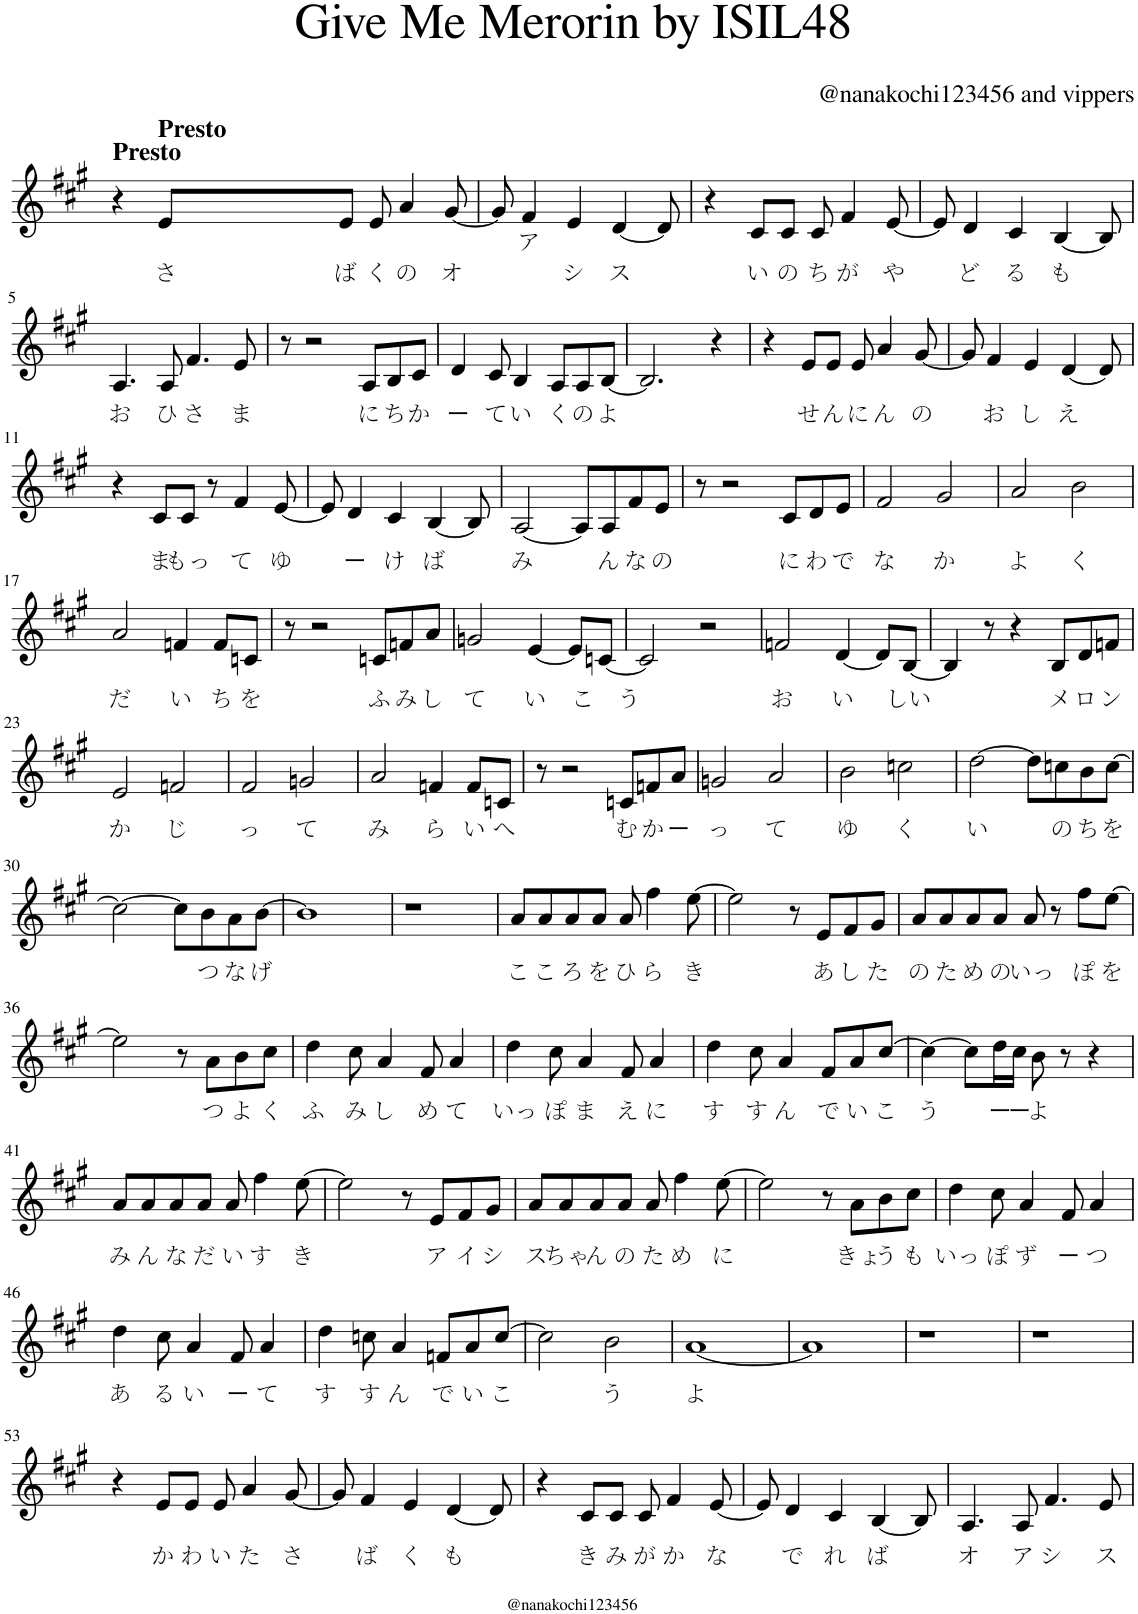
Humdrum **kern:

**kern	**text
*part1	*part1
*staff1	*staff1
*I"Alto Saxophone	*
*I'A Sax	*
*clefG2	*
*Trd5c9	*
*k[f#c#g#]	*
=1	=1
!LO:TX:a:B:t=Presto	!
4r	.
!LO:TX:a:B:t=Presto	!
!	!LO:LY:b
8e/L	さ
!	!LO:LY:b
8e/J	ば
!	!LO:LY:b
8e/	く
!	!LO:LY:b
4a/	の
!	!LO:LY:b
[8g#/	オ
=2	=2
8g#/]	.
!	!LO:LY:b
4f#/	ア
!	!LO:LY:b
4e/	シ
!	!LO:LY:b
[4d/	ス
8d/]	.
=3	=3
4r	.
!	!LO:LY:b
8c#/L	い
!	!LO:LY:b
8c#/J	の
!	!LO:LY:b
8c#/	ち
!	!LO:LY:b
4f#/	が
!	!LO:LY:b
[8e/	や
=4	=4
8e/]	.
!	!LO:LY:b
4d/	ど
!	!LO:LY:b
4c#/	る
!	!LO:LY:b
[4B/	も
8B/]	.
!!LO:LB:g=z
=5	=5
!	!LO:LY:b
4.A/	お
!	!LO:LY:b
8A/	ひ
!	!LO:LY:b
4.f#/	さ
!	!LO:LY:b
8e/	ま
=6	=6
8r	.
2r	.
!	!LO:LY:b
8A/L	に
!	!LO:LY:b
8B/	ち
!	!LO:LY:b
8c#/J	か
=7	=7
!	!LO:LY:b
4d/	ー
!	!LO:LY:b
8c#/	て
!	!LO:LY:b
4B/	い
!	!LO:LY:b
8A/L	く
!	!LO:LY:b
8A/	の
!	!LO:LY:b
[8B/J	よ
=8	=8
2.B/]	.
4r	.
=9	=9
4r	.
!	!LO:LY:b
8e/L	せ
!	!LO:LY:b
8e/J	ん
!	!LO:LY:b
8e/	に
!	!LO:LY:b
4a/	ん
!	!LO:LY:b
[8g#/	の
=10	=10
8g#/]	.
!	!LO:LY:b
4f#/	お
!	!LO:LY:b
4e/	し
!	!LO:LY:b
[4d/	え
8d/]	.
!!LO:LB:g=z
=11	=11
4r	.
!	!LO:LY:b
8c#/L	ま
!	!LO:LY:b
8c#/J	もっ
8r	.
!	!LO:LY:b
4f#/	て
!	!LO:LY:b
[8e/	ゆ
=12	=12
8e/]	.
!	!LO:LY:b
4d/	ー
!	!LO:LY:b
4c#/	け
!	!LO:LY:b
[4B/	ば
8B/]	.
=13	=13
!	!LO:LY:b
[2A/	み
8A/L]	.
!	!LO:LY:b
8A/	ん
!	!LO:LY:b
8f#/	な
!	!LO:LY:b
8e/J	の
=14	=14
8r	.
2r	.
!	!LO:LY:b
8c#/L	に
!	!LO:LY:b
8d/	わ
!	!LO:LY:b
8e/J	で
=15	=15
!	!LO:LY:b
2f#/	な
!	!LO:LY:b
2g#/	か
=16	=16
!	!LO:LY:b
2a/	よ
!	!LO:LY:b
2b\	く
!!LO:LB:g=z
=17	=17
!	!LO:LY:b
2a/	だ
!	!LO:LY:b
4fn/	い
!	!LO:LY:b
8f/L	ち
!	!LO:LY:b
8cn/J	を
=18	=18
8r	.
2r	.
!	!LO:LY:b
8cn/L	ふ
!	!LO:LY:b
8fn/	み
!	!LO:LY:b
8a/J	し
=19	=19
!	!LO:LY:b
2gn/	て
!	!LO:LY:b
[4e/	い
8e/L]	.
!	!LO:LY:b
[8cn/J	こ う
=20	=20
2c/]	.
2r	.
=21	=21
!	!LO:LY:b
2fn/	お
!	!LO:LY:b
[4d/	い
8d/L]	.
!	!LO:LY:b
[8B/J	しい
=22	=22
4B/]	.
8r	.
4r	.
!	!LO:LY:b
8B/L	メ
!	!LO:LY:b
8d/	ロ
!	!LO:LY:b
8fn/J	ン
!!LO:LB:g=z
=23	=23
!	!LO:LY:b
2e/	か
!	!LO:LY:b
2fn/	じ
=24	=24
!	!LO:LY:b
2f#/	っ
!	!LO:LY:b
2gn/	て
=25	=25
!	!LO:LY:b
2a/	み
!	!LO:LY:b
4fn/	ら
!	!LO:LY:b
8f/L	い
!	!LO:LY:b
8cn/J	へ
=26	=26
8r	.
2r	.
!	!LO:LY:b
8cn/L	む
!	!LO:LY:b
8fn/	か
!	!LO:LY:b
8a/J	ー
=27	=27
!	!LO:LY:b
2gn/	っ
!	!LO:LY:b
2a/	て
=28	=28
!	!LO:LY:b
2b\	ゆ
!	!LO:LY:b
2ccn\	く
=29	=29
!	!LO:LY:b
[2dd\	い
8dd\L]	.
!	!LO:LY:b
8ccn\	の
!	!LO:LY:b
8b\	ち
!	!LO:LY:b
[8cc\J	を
!!LO:LB:g=z
=30	=30
2cc\_	.
8cc\L]	.
!	!LO:LY:b
8b\	つ
!	!LO:LY:b
8a\	な
!	!LO:LY:b
[8b\J	げ
=31	=31
1b]	.
=32	=32
1r	.
=33	=33
!	!LO:LY:b
8a/L	こ
!	!LO:LY:b
8a/	こ
!	!LO:LY:b
8a/	ろ
!	!LO:LY:b
8a/J	を
!	!LO:LY:b
8a/	ひ
!	!LO:LY:b
4ff#\	ら
!	!LO:LY:b
[8ee\	き
=34	=34
2ee\]	.
8r	.
!	!LO:LY:b
8e/L	あ
!	!LO:LY:b
8f#/	し
!	!LO:LY:b
8g#/J	た
=35	=35
!	!LO:LY:b
8a/L	の
!	!LO:LY:b
8a/	た
!	!LO:LY:b
8a/	め
!	!LO:LY:b
8a/J	の
!	!LO:LY:b
8a/	いっ
8r	.
!	!LO:LY:b
8ff#\L	ぽ
!	!LO:LY:b
[8ee\J	を
!!LO:LB:g=z
=36	=36
2ee\]	.
8r	.
!	!LO:LY:b
8a\L	つ
!	!LO:LY:b
8b\	よ
!	!LO:LY:b
8cc#\J	く
=37	=37
!	!LO:LY:b
4dd\	ふ
!	!LO:LY:b
8cc#\	み
!	!LO:LY:b
4a/	し
!	!LO:LY:b
8f#/	め
!	!LO:LY:b
4a/	て
=38	=38
!	!LO:LY:b
4dd\	いっ
!	!LO:LY:b
8cc#\	ぽ
!	!LO:LY:b
4a/	ま
!	!LO:LY:b
8f#/	え
!	!LO:LY:b
4a/	に
=39	=39
!	!LO:LY:b
4dd\	す
!	!LO:LY:b
8cc#\	す
!	!LO:LY:b
4a/	ん
!	!LO:LY:b
8f#/L	で
!	!LO:LY:b
8a/	い
!	!LO:LY:b
[8cc#/J	こ
=40	=40
!	!LO:LY:b
4cc#\_	う
8cc#\L]	.
!	!LO:LY:b
16dd\L	ー
!	!LO:LY:b
16cc#\JJ	ー
!	!LO:LY:b
8b\	よ
8r	.
4r	.
!!LO:LB:g=z
=41	=41
!	!LO:LY:b
8a/L	み
!	!LO:LY:b
8a/	ん
!	!LO:LY:b
8a/	な
!	!LO:LY:b
8a/J	だ
!	!LO:LY:b
8a/	い
!	!LO:LY:b
4ff#\	す
!	!LO:LY:b
[8ee\	き
=42	=42
2ee\]	.
8r	.
!	!LO:LY:b
8e/L	ア
!	!LO:LY:b
8f#/	イ
!	!LO:LY:b
8g#/J	シ
=43	=43
!	!LO:LY:b
8a/L	ス
!	!LO:LY:b
8a/	ちゃ
!	!LO:LY:b
8a/	ん
!	!LO:LY:b
8a/J	の
!	!LO:LY:b
8a/	た
!	!LO:LY:b
4ff#\	め
!	!LO:LY:b
[8ee\	に
=44	=44
2ee\]	.
8r	.
!	!LO:LY:b
8a\L	きょ
!	!LO:LY:b
8b\	う
!	!LO:LY:b
8cc#\J	も
=45	=45
!	!LO:LY:b
4dd\	いっ
!	!LO:LY:b
8cc#\	ぽ
!	!LO:LY:b
4a/	ず
!	!LO:LY:b
8f#/	ー
!	!LO:LY:b
4a/	つ
!!LO:LB:g=z
=46	=46
!	!LO:LY:b
4dd\	あ
!	!LO:LY:b
8cc#\	る
!	!LO:LY:b
4a/	い
!	!LO:LY:b
8f#/	ー
!	!LO:LY:b
4a/	て
=47	=47
!	!LO:LY:b
4dd\	す
!	!LO:LY:b
8ccn\	す
!	!LO:LY:b
4a/	ん
!	!LO:LY:b
8fn/L	で
!	!LO:LY:b
8a/	い
!	!LO:LY:b
[8cc/J	こ
=48	=48
2cc\]	.
!	!LO:LY:b
2b\	う
=49	=49
!	!LO:LY:b
[1a	よ
=50	=50
1a]	.
=51	=51
1r	.
=52	=52
1r	.
!!LO:LB:g=z
=53	=53
4r	.
!	!LO:LY:b
8e/L	か
!	!LO:LY:b
8e/J	わ
!	!LO:LY:b
8e/	い
!	!LO:LY:b
4a/	た
!	!LO:LY:b
[8g#/	さ
=54	=54
8g#/]	.
!	!LO:LY:b
4f#/	ば
!	!LO:LY:b
4e/	く
!	!LO:LY:b
[4d/	も
8d/]	.
=55	=55
4r	.
!	!LO:LY:b
8c#/L	き
!	!LO:LY:b
8c#/J	み
!	!LO:LY:b
8c#/	が
!	!LO:LY:b
4f#/	か
!	!LO:LY:b
[8e/	な
=56	=56
8e/]	.
!	!LO:LY:b
4d/	で
!	!LO:LY:b
4c#/	れ
!	!LO:LY:b
[4B/	ば
8B/]	.
=57	=57
!	!LO:LY:b
4.A/	オ
!	!LO:LY:b
8A/	ア
!	!LO:LY:b
4.f#/	シ
!	!LO:LY:b
8e/	ス
=	=
*-	*-
